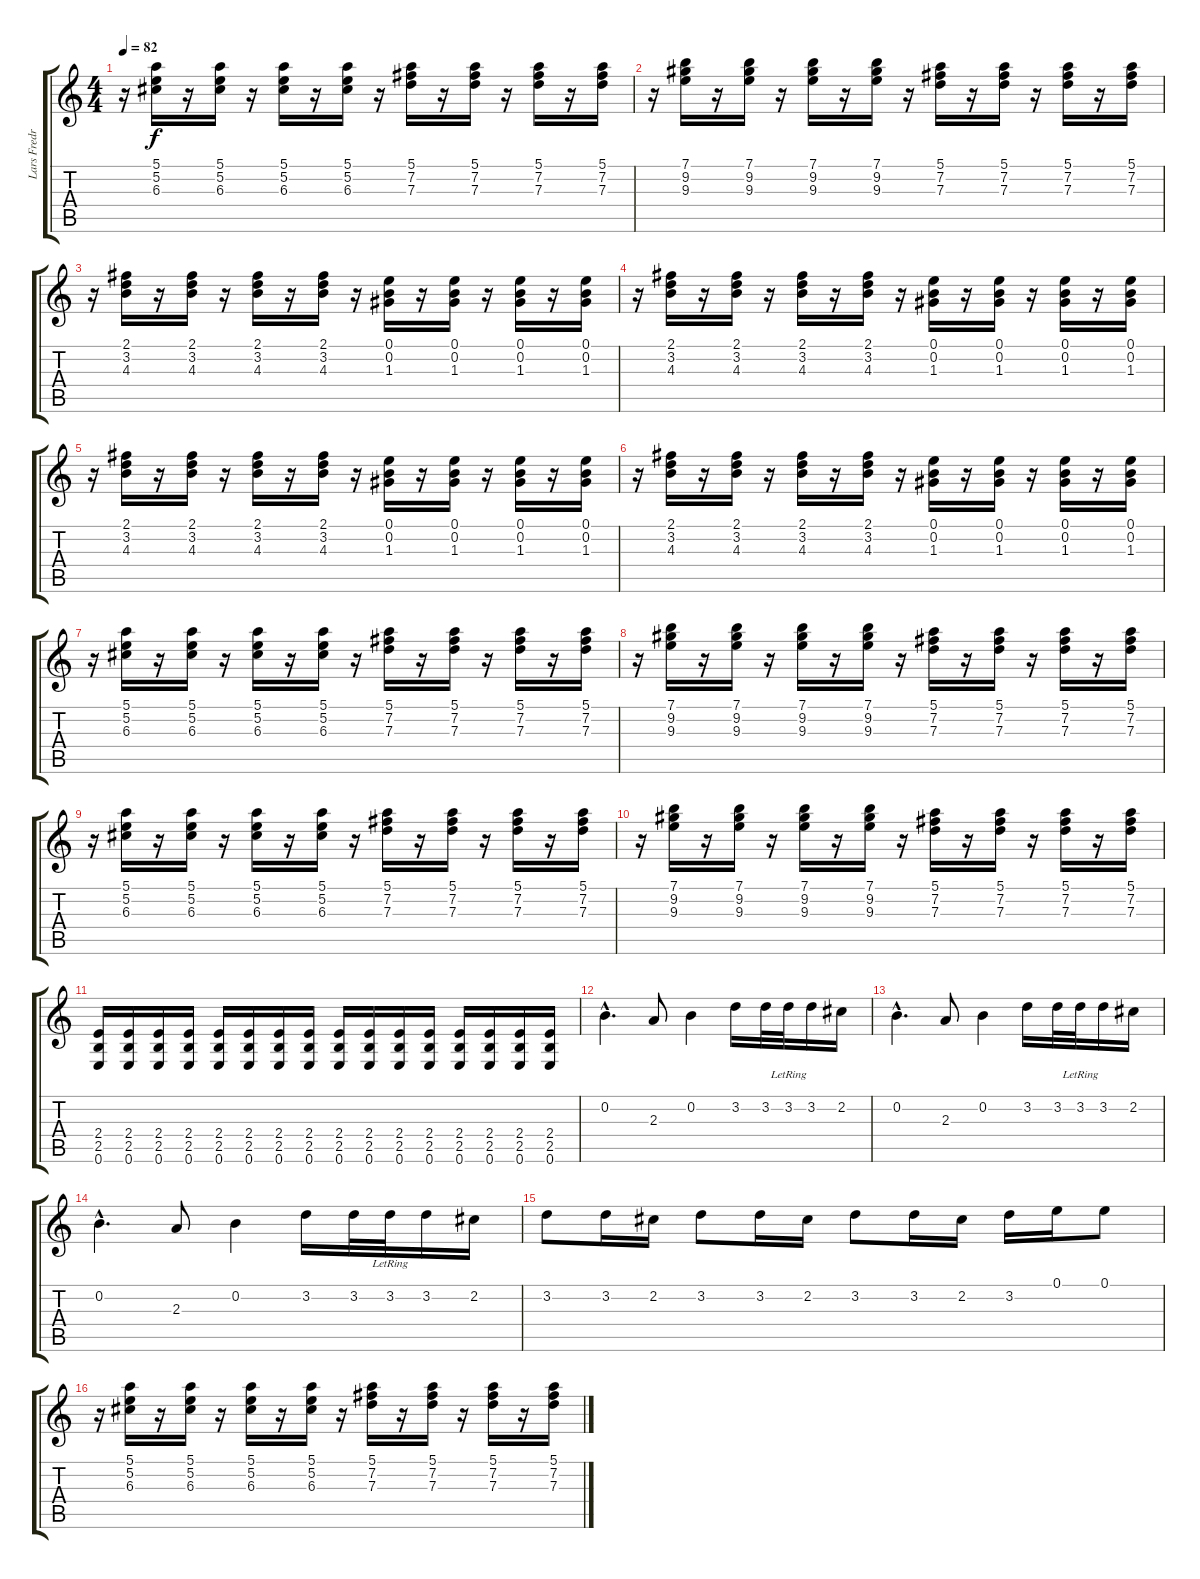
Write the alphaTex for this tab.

\track ("Lars Fredricksen" "Lars Fredr") {instrument overdrivenguitar}
\staff {score tabs}
\tuning (E4 B3 G3 D3 A2 E2) {hide}
\ts (4 4)
\tempo 82
\clef g2
\ks c
r.16{dy f} (5.1 5.2 6.3).16 r.16 (5.1 5.2 6.3).16 r.16 (5.1 5.2 6.3).16 r.16 (5.1 5.2 6.3).16 r.16 (5.1 7.2 7.3).16 r.16 (5.1 7.2 7.3).16 r.16 (5.1 7.2 7.3).16 r.16 (5.1 7.2 7.3).16 |
r.16 (7.1 9.2 9.3).16 r.16 (7.1 9.2 9.3).16 r.16 (7.1 9.2 9.3).16 r.16 (7.1 9.2 9.3).16 r.16 (5.1 7.2 7.3).16 r.16 (5.1 7.2 7.3).16 r.16 (5.1 7.2 7.3).16 r.16 (5.1 7.2 7.3).16 |
r.16 (2.1 3.2 4.3).16 r.16 (2.1 3.2 4.3).16 r.16 (2.1 3.2 4.3).16 r.16 (2.1 3.2 4.3).16 r.16 (0.1 0.2 1.3).16 r.16 (0.1 0.2 1.3).16 r.16 (0.1 0.2 1.3).16 r.16 (0.1 0.2 1.3).16 |
r.16 (2.1 3.2 4.3).16 r.16 (2.1 3.2 4.3).16 r.16 (2.1 3.2 4.3).16 r.16 (2.1 3.2 4.3).16 r.16 (0.1 0.2 1.3).16 r.16 (0.1 0.2 1.3).16 r.16 (0.1 0.2 1.3).16 r.16 (0.1 0.2 1.3).16 |
r.16 (2.1 3.2 4.3).16 r.16 (2.1 3.2 4.3).16 r.16 (2.1 3.2 4.3).16 r.16 (2.1 3.2 4.3).16 r.16 (0.1 0.2 1.3).16 r.16 (0.1 0.2 1.3).16 r.16 (0.1 0.2 1.3).16 r.16 (0.1 0.2 1.3).16 |
r.16 (2.1 3.2 4.3).16 r.16 (2.1 3.2 4.3).16 r.16 (2.1 3.2 4.3).16 r.16 (2.1 3.2 4.3).16 r.16 (0.1 0.2 1.3).16 r.16 (0.1 0.2 1.3).16 r.16 (0.1 0.2 1.3).16 r.16 (0.1 0.2 1.3).16 |
r.16 (5.1 5.2 6.3).16 r.16 (5.1 5.2 6.3).16 r.16 (5.1 5.2 6.3).16 r.16 (5.1 5.2 6.3).16 r.16 (5.1 7.2 7.3).16 r.16 (5.1 7.2 7.3).16 r.16 (5.1 7.2 7.3).16 r.16 (5.1 7.2 7.3).16 |
r.16 (7.1 9.2 9.3).16 r.16 (7.1 9.2 9.3).16 r.16 (7.1 9.2 9.3).16 r.16 (7.1 9.2 9.3).16 r.16 (5.1 7.2 7.3).16 r.16 (5.1 7.2 7.3).16 r.16 (5.1 7.2 7.3).16 r.16 (5.1 7.2 7.3).16 |
r.16 (5.1 5.2 6.3).16 r.16 (5.1 5.2 6.3).16 r.16 (5.1 5.2 6.3).16 r.16 (5.1 5.2 6.3).16 r.16 (5.1 7.2 7.3).16 r.16 (5.1 7.2 7.3).16 r.16 (5.1 7.2 7.3).16 r.16 (5.1 7.2 7.3).16 |
r.16 (7.1 9.2 9.3).16 r.16 (7.1 9.2 9.3).16 r.16 (7.1 9.2 9.3).16 r.16 (7.1 9.2 9.3).16 r.16 (5.1 7.2 7.3).16 r.16 (5.1 7.2 7.3).16 r.16 (5.1 7.2 7.3).16 r.16 (5.1 7.2 7.3).16 |
(2.4 2.5 0.6).16 (2.4 2.5 0.6).16 (2.4 2.5 0.6).16 (2.4 2.5 0.6).16 (2.4 2.5 0.6).16 (2.4 2.5 0.6).16 (2.4 2.5 0.6).16 (2.4 2.5 0.6).16 (2.4 2.5 0.6).16 (2.4 2.5 0.6).16 (2.4 2.5 0.6).16 (2.4 2.5 0.6).16 (2.4 2.5 0.6).16 (2.4 2.5 0.6).16 (2.4 2.5 0.6).16 (2.4 2.5 0.6).16 |
0.2{hac}.4{d} 2.3.8 0.2.4 3.2.16 3.2.32 3.2{lr}.32 3.2.16 2.2.16 |
0.2{hac}.4{d} 2.3.8 0.2.4 3.2.16 3.2.32 3.2{lr}.32 3.2.16 2.2.16 |
0.2{hac}.4{d} 2.3.8 0.2.4 3.2.16 3.2.32 3.2{lr}.32 3.2.16 2.2.16 |
3.2.8 3.2.16 2.2.16 3.2.8 3.2.16 2.2.16 3.2.8 3.2.16 2.2.16 3.2.16 0.1.16 0.1.8 |
r.16 (5.1 5.2 6.3).16 r.16 (5.1 5.2 6.3).16 r.16 (5.1 5.2 6.3).16 r.16 (5.1 5.2 6.3).16 r.16 (5.1 7.2 7.3).16 r.16 (5.1 7.2 7.3).16 r.16 (5.1 7.2 7.3).16 r.16 (5.1 7.2 7.3).16
